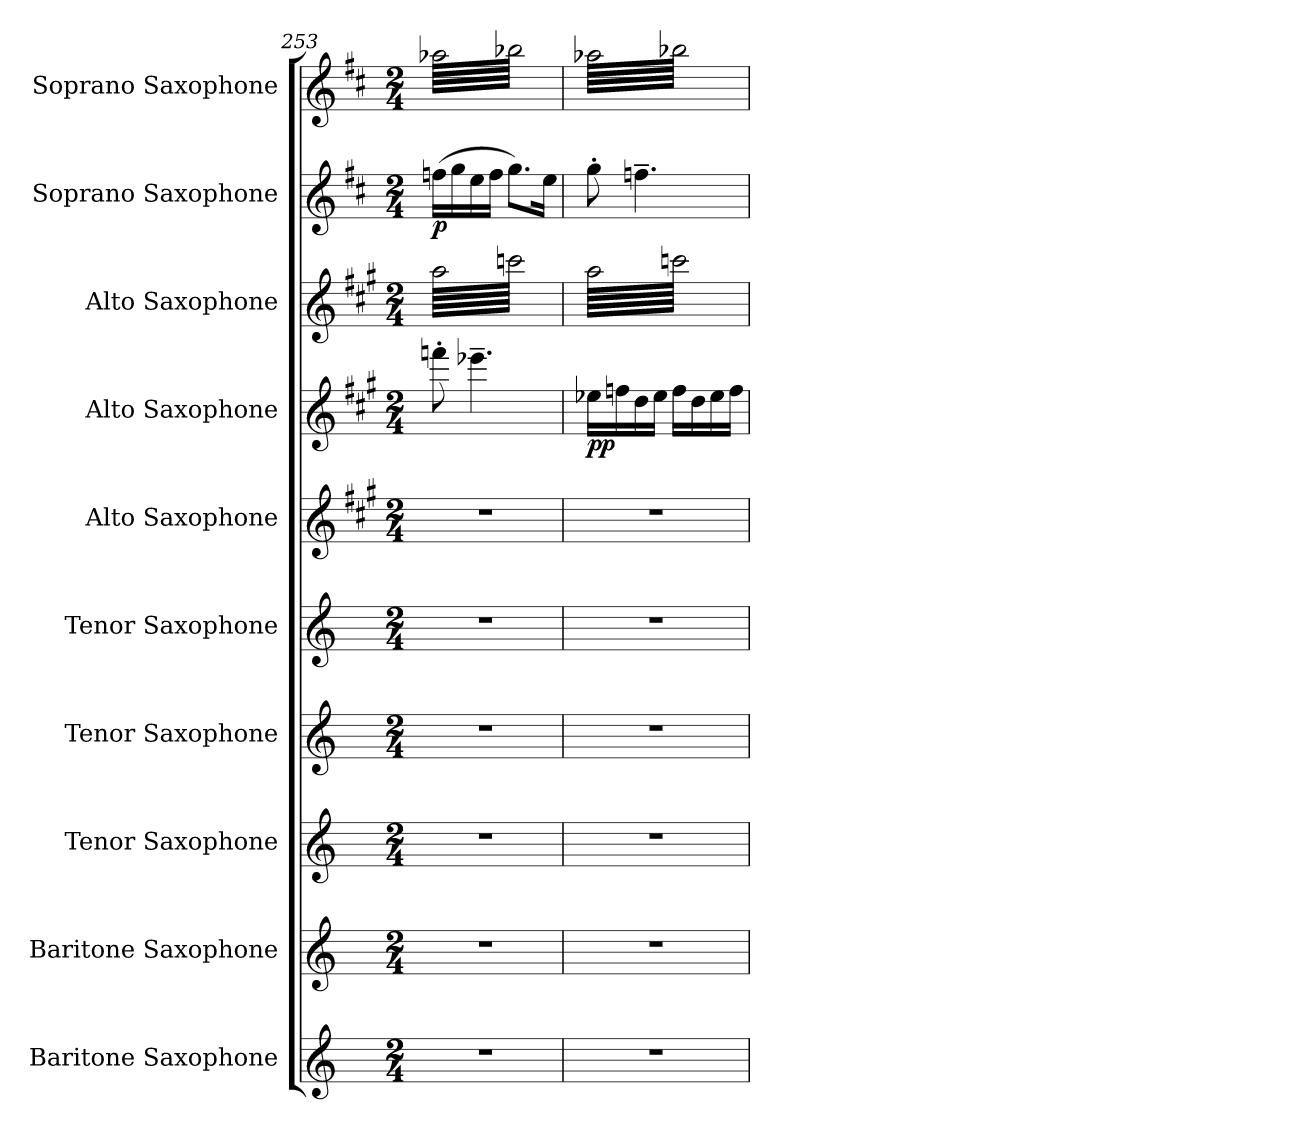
**kern	**kern	**kern	**kern	**kern	**kern	**kern	**dynam	**kern	**kern	**dynam	**kern
*part10	*part9	*part8	*part7	*part6	*part5	*part4	*part4	*part3	*part2	*part2	*part1
*staff10	*staff9	*staff8	*staff7	*staff6	*staff5	*staff4	*staff4	*staff3	*staff2	*staff2	*staff1
*I"Baritone Saxophone	*I"Baritone Saxophone	*I"Tenor Saxophone	*I"Tenor Saxophone	*I"Tenor Saxophone	*I"Alto Saxophone	*I"Alto Saxophone	*	*I"Alto Saxophone	*I"Soprano Saxophone	*	*I"Soprano Saxophone
*I'Bar. Sax.	*I'Bar. Sax.	*I'T. Sax.	*I'T. Sax.	*I'T. Sax.	*I'A. Sax.	*I'A. Sax.	*	*I'A. Sax.	*I'S. Sax.	*	*I'S. Sax.
*clefG2	*clefG2	*clefG2	*clefG2	*clefG2	*clefG2	*clefG2	*	*clefG2	*clefG2	*	*clefG2
*ITrd12c21	*ITrd12c21	*ITrd8c14	*ITrd8c14	*ITrd8c14	*ITrd5c9	*ITrd5c9	*	*ITrd5c9	*ITrd1c2	*	*ITrd1c2
*k[]	*k[]	*k[]	*k[]	*k[]	*k[]	*k[]	*	*k[]	*k[]	*	*k[]
*M2/4	*M2/4	*M2/4	*M2/4	*M2/4	*M2/4	*M2/4	*	*M2/4	*M2/4	*	*M2/4
=253	=253	=253	=253	=253	=253	=253	=253	=253	=253	=253	=253
!	!	!	!	!	!	!	!	!	!	!LO:DY:b	!
*	*	*	*	*	*	*	*	*tremolo	*	*	*
*	*	*	*	*	*	*	*	*	*	*	*tremolo
2r	2r	2r	2r	2r	2r	8aa-X'\	.	64cc\LLLL	(16ee-X\LL	p	64gg-X\LLLL
.	.	.	.	.	.	.	.	64ee-X\	.	.	64aa-X\
.	.	.	.	.	.	.	.	64cc\	.	.	64gg-X\
.	.	.	.	.	.	.	.	64ee-X\	.	.	64aa-X\
.	.	.	.	.	.	.	.	64cc\	16ff\	.	64gg-X\
.	.	.	.	.	.	.	.	64ee-X\	.	.	64aa-X\
.	.	.	.	.	.	.	.	64cc\	.	.	64gg-X\
.	.	.	.	.	.	.	.	64ee-X\	.	.	64aa-X\
.	.	.	.	.	.	4.gg-X~\	.	64cc\	16dd\	.	64gg-X\
.	.	.	.	.	.	.	.	64ee-X\	.	.	64aa-X\
.	.	.	.	.	.	.	.	64cc\	.	.	64gg-X\
.	.	.	.	.	.	.	.	64ee-X\	.	.	64aa-X\
.	.	.	.	.	.	.	.	64cc\	16ee-\JJ	.	64gg-X\
.	.	.	.	.	.	.	.	64ee-X\	.	.	64aa-X\
.	.	.	.	.	.	.	.	64cc\	.	.	64gg-X\
.	.	.	.	.	.	.	.	64ee-X\	.	.	64aa-X\
.	.	.	.	.	.	.	.	64cc\	8.ff\L)	.	64gg-X\
.	.	.	.	.	.	.	.	64ee-X\	.	.	64aa-X\
.	.	.	.	.	.	.	.	64cc\	.	.	64gg-X\
.	.	.	.	.	.	.	.	64ee-X\	.	.	64aa-X\
.	.	.	.	.	.	.	.	64cc\	.	.	64gg-X\
.	.	.	.	.	.	.	.	64ee-X\	.	.	64aa-X\
.	.	.	.	.	.	.	.	64cc\	.	.	64gg-X\
.	.	.	.	.	.	.	.	64ee-X\	.	.	64aa-X\
.	.	.	.	.	.	.	.	64cc\	.	.	64gg-X\
.	.	.	.	.	.	.	.	64ee-X\	.	.	64aa-X\
.	.	.	.	.	.	.	.	64cc\	.	.	64gg-X\
.	.	.	.	.	.	.	.	64ee-X\	.	.	64aa-X\
.	.	.	.	.	.	.	.	64cc\	16dd\Jk	.	64gg-X\
.	.	.	.	.	.	.	.	64ee-X\	.	.	64aa-X\
.	.	.	.	.	.	.	.	64cc\	.	.	64gg-X\
.	.	.	.	.	.	.	.	64ee-X\JJJJ	.	.	64aa-X\JJJJ
=254	=254	=254	=254	=254	=254	=254	=254	=254	=254	=254	=254
!	!	!	!	!	!	!	!LO:DY:b	!	!	!	!
2r	2r	2r	2r	2r	2r	16g-X\LL	pp	64cc\LLLL	8ff'\	.	64gg-X\LLLL
.	.	.	.	.	.	.	.	64ee-X\	.	.	64aa-X\
.	.	.	.	.	.	.	.	64cc\	.	.	64gg-X\
.	.	.	.	.	.	.	.	64ee-X\	.	.	64aa-X\
.	.	.	.	.	.	16a-X\	.	64cc\	.	.	64gg-X\
.	.	.	.	.	.	.	.	64ee-X\	.	.	64aa-X\
.	.	.	.	.	.	.	.	64cc\	.	.	64gg-X\
.	.	.	.	.	.	.	.	64ee-X\	.	.	64aa-X\
.	.	.	.	.	.	16f\	.	64cc\	4.ee-X~\	.	64gg-X\
.	.	.	.	.	.	.	.	64ee-X\	.	.	64aa-X\
.	.	.	.	.	.	.	.	64cc\	.	.	64gg-X\
.	.	.	.	.	.	.	.	64ee-X\	.	.	64aa-X\
.	.	.	.	.	.	16g-\JJ	.	64cc\	.	.	64gg-X\
.	.	.	.	.	.	.	.	64ee-X\	.	.	64aa-X\
.	.	.	.	.	.	.	.	64cc\	.	.	64gg-X\
.	.	.	.	.	.	.	.	64ee-X\	.	.	64aa-X\
.	.	.	.	.	.	16a-\LL	.	64cc\	.	.	64gg-X\
.	.	.	.	.	.	.	.	64ee-X\	.	.	64aa-X\
.	.	.	.	.	.	.	.	64cc\	.	.	64gg-X\
.	.	.	.	.	.	.	.	64ee-X\	.	.	64aa-X\
.	.	.	.	.	.	16f\	.	64cc\	.	.	64gg-X\
.	.	.	.	.	.	.	.	64ee-X\	.	.	64aa-X\
.	.	.	.	.	.	.	.	64cc\	.	.	64gg-X\
.	.	.	.	.	.	.	.	64ee-X\	.	.	64aa-X\
.	.	.	.	.	.	16g-\	.	64cc\	.	.	64gg-X\
.	.	.	.	.	.	.	.	64ee-X\	.	.	64aa-X\
.	.	.	.	.	.	.	.	64cc\	.	.	64gg-X\
.	.	.	.	.	.	.	.	64ee-X\	.	.	64aa-X\
.	.	.	.	.	.	16a-\JJ	.	64cc\	.	.	64gg-X\
.	.	.	.	.	.	.	.	64ee-X\	.	.	64aa-X\
.	.	.	.	.	.	.	.	64cc\	.	.	64gg-X\
.	.	.	.	.	.	.	.	64ee-X\JJJJ	.	.	64aa-X\JJJJ
*	*	*	*	*	*	*	*	*	*	*	*Xtremolo
*	*	*	*	*	*	*	*	*Xtremolo	*	*	*
.	.	.	.	.	.	.	.	.	.	.	.
.	.	.	.	.	.	.	.	.	.	.	.
.	.	.	.	.	.	.	.	.	.	.	.
.	.	.	.	.	.	.	.	.	.	.	.
.	.	.	.	.	.	.	.	.	.	.	.
.	.	.	.	.	.	.	.	.	.	.	.
.	.	.	.	.	.	.	.	.	.	.	.
.	.	.	.	.	.	.	.	.	.	.	.
.	.	.	.	.	.	.	.	.	.	.	.
.	.	.	.	.	.	.	.	.	.	.	.
.	.	.	.	.	.	.	.	.	.	.	.
.	.	.	.	.	.	.	.	.	.	.	.
.	.	.	.	.	.	.	.	.	.	.	.
.	.	.	.	.	.	.	.	.	.	.	.
.	.	.	.	.	.	.	.	.	.	.	.
.	.	.	.	.	.	.	.	.	.	.	.
=	=	=	=	=	=	=	=	=	=	=	=
*-	*-	*-	*-	*-	*-	*-	*-	*-	*-	*-	*-
